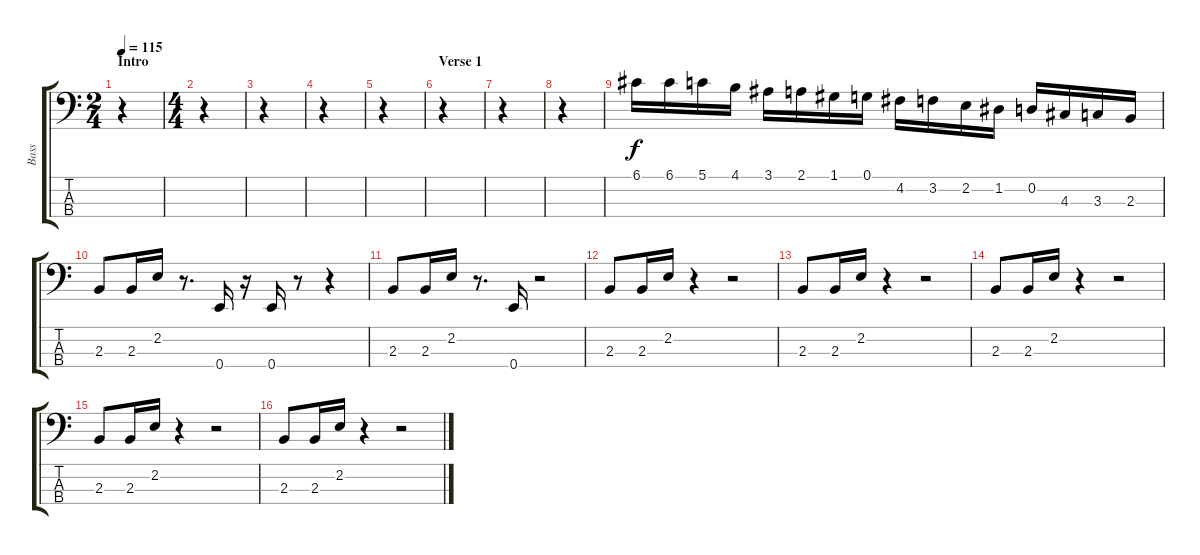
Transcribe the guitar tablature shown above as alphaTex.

\track ("Bass" "Bass") {instrument electricbassfinger}
\staff {score tabs}
\tuning (G2 D2 A1 E1) {hide}
\ts (2 4)
\section ("" "Intro")
\tempo 115
\clef f4
\ks c
r.4{dy f instrument electricbassfinger} |
\ts (4 4)
r.4 |
r.4 |
r.4 |
r.4 |
\section ("" "Verse 1")
r.4 |
r.4 |
r.4 |
6.1.16 6.1.16 5.1.16 4.1.16 3.1.16 2.1.16 1.1.16 0.1.16 4.2.16 3.2.16 2.2.16 1.2.16 0.2.16 4.3.16 3.3.16 2.3.16 |
2.3.8 2.3.16 2.2.16 r.8{d} 0.4.16 r.16 0.4.16 r.8 r.4 |
2.3.8 2.3.16 2.2.16 r.8{d} 0.4.16 r.2 |
2.3.8 2.3.16 2.2.16 r.4 r.2 |
2.3.8 2.3.16 2.2.16 r.4 r.2 |
2.3.8 2.3.16 2.2.16 r.4 r.2 |
2.3.8 2.3.16 2.2.16 r.4 r.2 |
2.3.8 2.3.16 2.2.16 r.4 r.2
